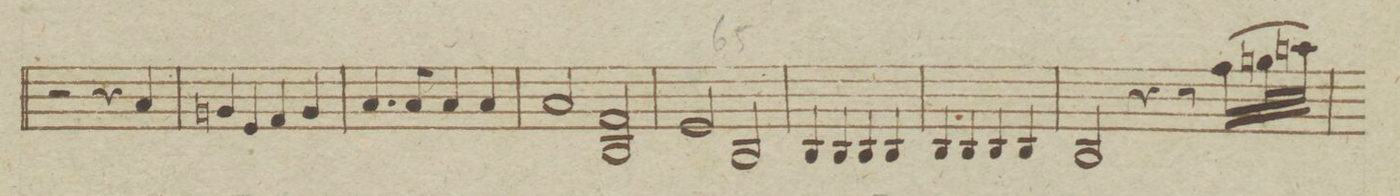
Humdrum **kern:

**kern	**dynam
*I"Viola.	*
*clefC3	*
*k[b-e-a-]	*
*met(c)	*
*M4/4	*
2r	.
4r	.
4B-/	.
=62	=62
4An/	.
4F/	.
4G/	.
4A/	.
=63	=63
4.B-/	.
8B-/	.
4B-/	.
4B-/	.
=64	=64
2B-/	.
2C/ 2G	.
=65	=65
2F/	.
2C/	.
=66	=66
4C/	.
4C/	.
4C/	.
4C/	.
=67	=67
4C/	.
4C/	.
4C/	.
4C/	.
=68	=68
2C/	.
4r	.
8r	.
*16\right	*
(16g\LL	.
*32\right	*
32an\L	.
32bn\JJJ)	.
=69	=69
*-	*-
